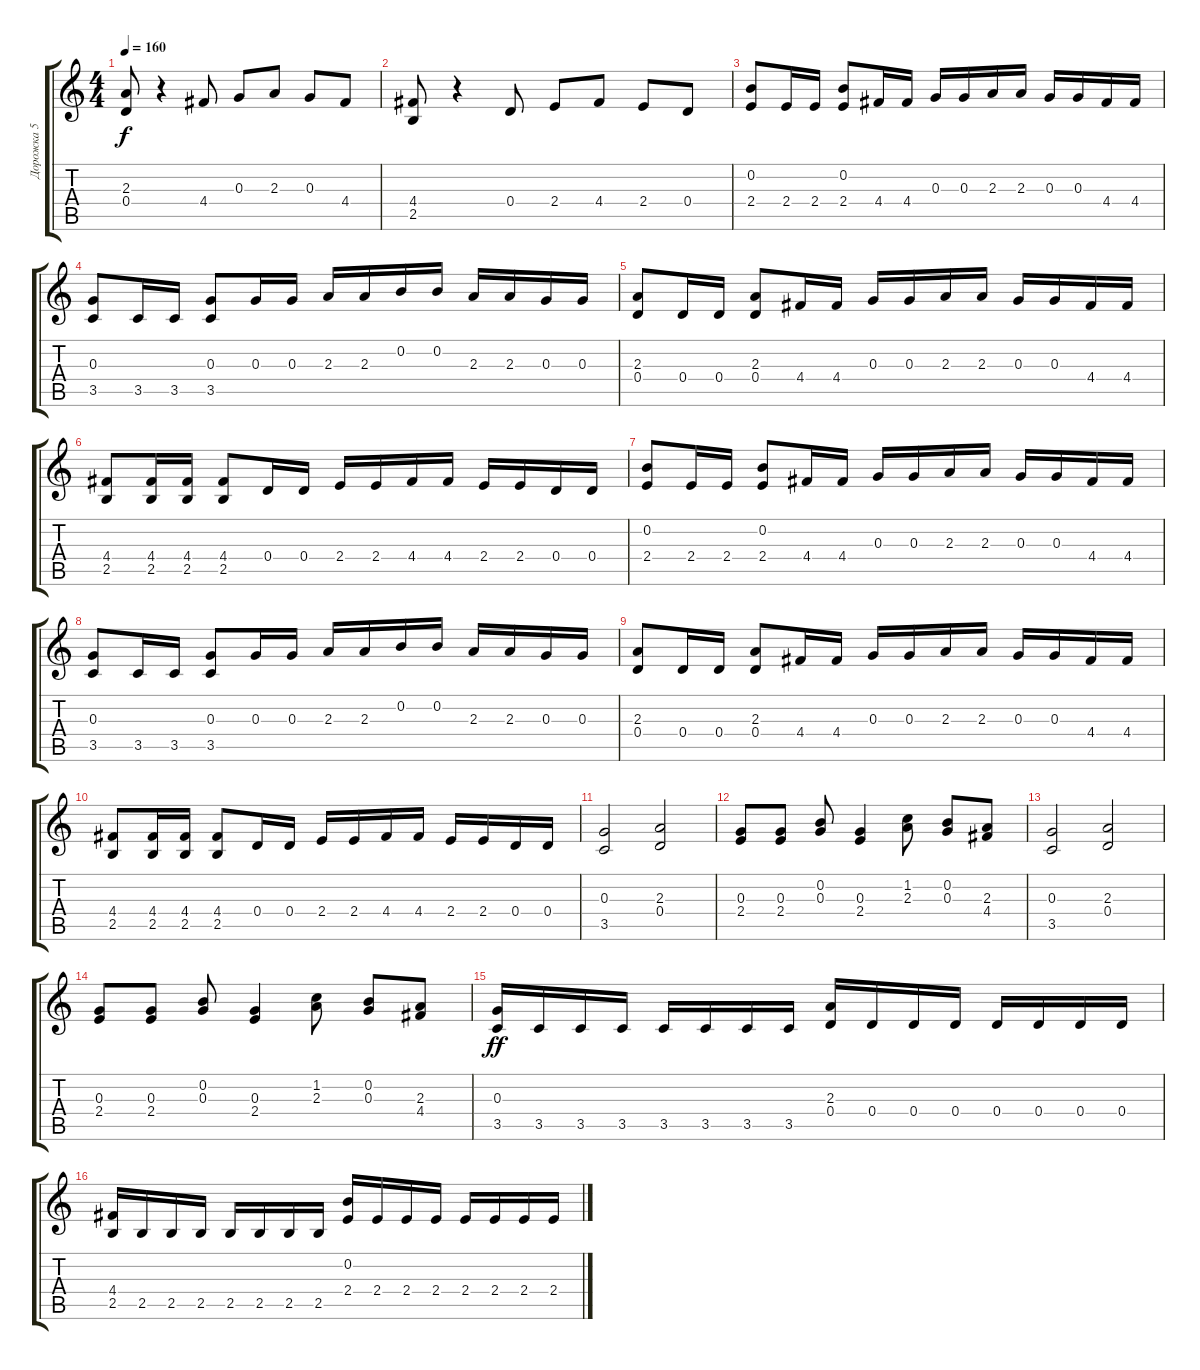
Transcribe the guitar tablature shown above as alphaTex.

\track ("Дорожка 5" "Дорожка 5") {instrument distortionguitar}
\staff {score tabs}
\tuning (E4 B3 G3 D3 A2 E2) {hide}
\ts (4 4)
\tempo 160
\clef g2
\ks c
(2.3 0.4).8{dy f} r.4 4.4.8 0.3.8 2.3.8 0.3.8 4.4.8 |
(4.4 2.5).8 r.4 0.4.8 2.4.8 4.4.8 2.4.8 0.4.8 |
(0.2 2.4).8 2.4.16 2.4.16 (0.2 2.4).8 4.4.16 4.4.16 0.3.16 0.3.16 2.3.16 2.3.16 0.3.16 0.3.16 4.4.16 4.4.16 |
(0.3 3.5).8 3.5.16 3.5.16 (0.3 3.5).8 0.3.16 0.3.16 2.3.16 2.3.16 0.2.16 0.2.16 2.3.16 2.3.16 0.3.16 0.3.16 |
(2.3 0.4).8 0.4.16 0.4.16 (2.3 0.4).8 4.4.16 4.4.16 0.3.16 0.3.16 2.3.16 2.3.16 0.3.16 0.3.16 4.4.16 4.4.16 |
(4.4 2.5).8 (4.4 2.5).16 (4.4 2.5).16 (4.4 2.5).8 0.4.16 0.4.16 2.4.16 2.4.16 4.4.16 4.4.16 2.4.16 2.4.16 0.4.16 0.4.16 |
(0.2 2.4).8 2.4.16 2.4.16 (0.2 2.4).8 4.4.16 4.4.16 0.3.16 0.3.16 2.3.16 2.3.16 0.3.16 0.3.16 4.4.16 4.4.16 |
(0.3 3.5).8 3.5.16 3.5.16 (0.3 3.5).8 0.3.16 0.3.16 2.3.16 2.3.16 0.2.16 0.2.16 2.3.16 2.3.16 0.3.16 0.3.16 |
(2.3 0.4).8 0.4.16 0.4.16 (2.3 0.4).8 4.4.16 4.4.16 0.3.16 0.3.16 2.3.16 2.3.16 0.3.16 0.3.16 4.4.16 4.4.16 |
(4.4 2.5).8 (4.4 2.5).16 (4.4 2.5).16 (4.4 2.5).8 0.4.16 0.4.16 2.4.16 2.4.16 4.4.16 4.4.16 2.4.16 2.4.16 0.4.16 0.4.16 |
(0.3 3.5).2 (2.3 0.4).2 |
(0.3 2.4).8 (0.3 2.4).8 (0.2 0.3).8 (0.3 2.4).4 (1.2 2.3).8 (0.2 0.3).8 (2.3 4.4).8 |
(0.3 3.5).2 (2.3 0.4).2 |
(0.3 2.4).8 (0.3 2.4).8 (0.2 0.3).8 (0.3 2.4).4 (1.2 2.3).8 (0.2 0.3).8 (2.3 4.4).8 |
(0.3 3.5).16{dy ff} 3.5.16 3.5.16 3.5.16 3.5.16 3.5.16 3.5.16 3.5.16 (2.3 0.4).16 0.4.16 0.4.16 0.4.16 0.4.16 0.4.16 0.4.16 0.4.16 |
(4.4 2.5).16 2.5.16 2.5.16 2.5.16 2.5.16 2.5.16 2.5.16 2.5.16 (0.2 2.4).16 2.4.16 2.4.16 2.4.16 2.4.16 2.4.16 2.4.16 2.4.16
